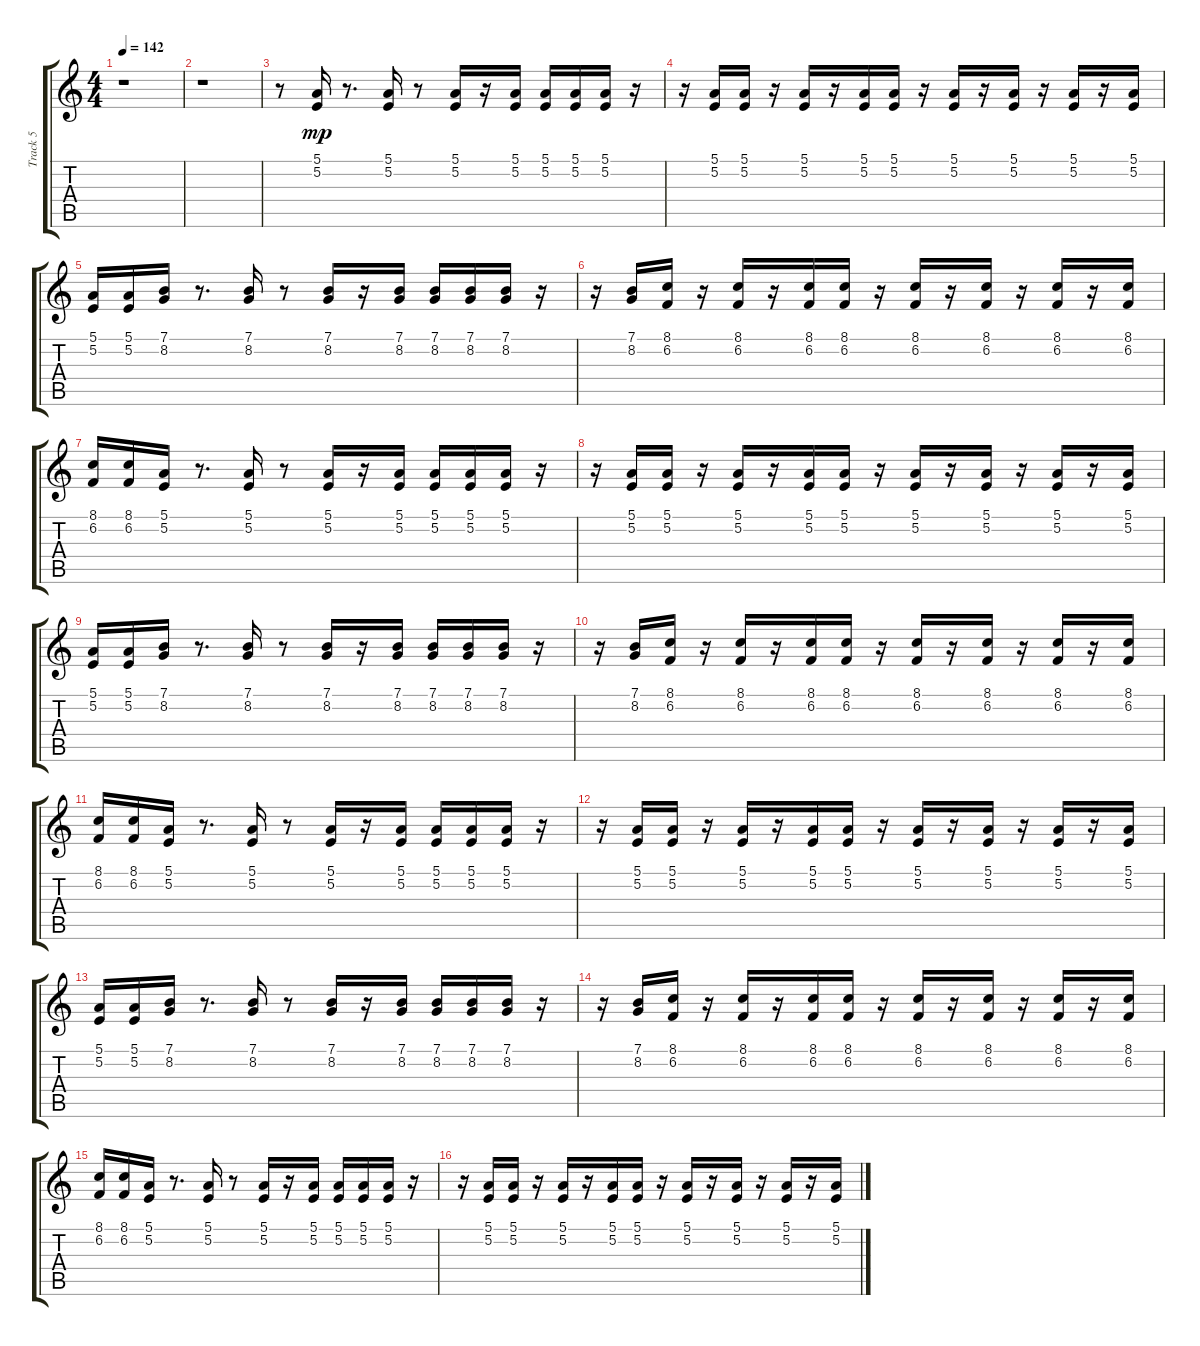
\track ("Track 5" "Track 5") {instrument lead2sawtooth}
\staff {score tabs}
\tuning (E4 B3 G3 D3 A2 E2) {hide}
\ts (4 4)
\tempo 142
\clef g2
\ks c
r.1{dy mp} |
r.1 |
r.8 (5.1 5.2).16 r.8{d} (5.1 5.2).16 r.8 (5.1 5.2).16 r.16 (5.1 5.2).16 (5.1 5.2).16 (5.1 5.2).16 (5.1 5.2).16 r.16 |
r.16 (5.1 5.2).16 (5.1 5.2).16 r.16 (5.1 5.2).16 r.16 (5.1 5.2).16 (5.1 5.2).16 r.16 (5.1 5.2).16 r.16 (5.1 5.2).16 r.16 (5.1 5.2).16 r.16 (5.1 5.2).16 |
(5.1 5.2).16 (5.1 5.2).16 (7.1 8.2).16 r.8{d} (7.1 8.2).16 r.8 (7.1 8.2).16 r.16 (7.1 8.2).16 (7.1 8.2).16 (7.1 8.2).16 (7.1 8.2).16 r.16 |
r.16 (7.1 8.2).16 (8.1 6.2).16 r.16 (8.1 6.2).16 r.16 (8.1 6.2).16 (8.1 6.2).16 r.16 (8.1 6.2).16 r.16 (8.1 6.2).16 r.16 (8.1 6.2).16 r.16 (8.1 6.2).16 |
(8.1 6.2).16 (8.1 6.2).16 (5.1 5.2).16 r.8{d} (5.1 5.2).16 r.8 (5.1 5.2).16 r.16 (5.1 5.2).16 (5.1 5.2).16 (5.1 5.2).16 (5.1 5.2).16 r.16 |
r.16 (5.1 5.2).16 (5.1 5.2).16 r.16 (5.1 5.2).16 r.16 (5.1 5.2).16 (5.1 5.2).16 r.16 (5.1 5.2).16 r.16 (5.1 5.2).16 r.16 (5.1 5.2).16 r.16 (5.1 5.2).16 |
(5.1 5.2).16 (5.1 5.2).16 (7.1 8.2).16 r.8{d} (7.1 8.2).16 r.8 (7.1 8.2).16 r.16 (7.1 8.2).16 (7.1 8.2).16 (7.1 8.2).16 (7.1 8.2).16 r.16 |
r.16 (7.1 8.2).16 (8.1 6.2).16 r.16 (8.1 6.2).16 r.16 (8.1 6.2).16 (8.1 6.2).16 r.16 (8.1 6.2).16 r.16 (8.1 6.2).16 r.16 (8.1 6.2).16 r.16 (8.1 6.2).16 |
(8.1 6.2).16 (8.1 6.2).16 (5.1 5.2).16 r.8{d} (5.1 5.2).16 r.8 (5.1 5.2).16 r.16 (5.1 5.2).16 (5.1 5.2).16 (5.1 5.2).16 (5.1 5.2).16 r.16 |
r.16 (5.1 5.2).16 (5.1 5.2).16 r.16 (5.1 5.2).16 r.16 (5.1 5.2).16 (5.1 5.2).16 r.16 (5.1 5.2).16 r.16 (5.1 5.2).16 r.16 (5.1 5.2).16 r.16 (5.1 5.2).16 |
(5.1 5.2).16 (5.1 5.2).16 (7.1 8.2).16 r.8{d} (7.1 8.2).16 r.8 (7.1 8.2).16 r.16 (7.1 8.2).16 (7.1 8.2).16 (7.1 8.2).16 (7.1 8.2).16 r.16 |
r.16 (7.1 8.2).16 (8.1 6.2).16 r.16 (8.1 6.2).16 r.16 (8.1 6.2).16 (8.1 6.2).16 r.16 (8.1 6.2).16 r.16 (8.1 6.2).16 r.16 (8.1 6.2).16 r.16 (8.1 6.2).16 |
(8.1 6.2).16 (8.1 6.2).16 (5.1 5.2).16 r.8{d} (5.1 5.2).16 r.8 (5.1 5.2).16 r.16 (5.1 5.2).16 (5.1 5.2).16 (5.1 5.2).16 (5.1 5.2).16 r.16 |
r.16 (5.1 5.2).16 (5.1 5.2).16 r.16 (5.1 5.2).16 r.16 (5.1 5.2).16 (5.1 5.2).16 r.16 (5.1 5.2).16 r.16 (5.1 5.2).16 r.16 (5.1 5.2).16 r.16 (5.1 5.2).16
